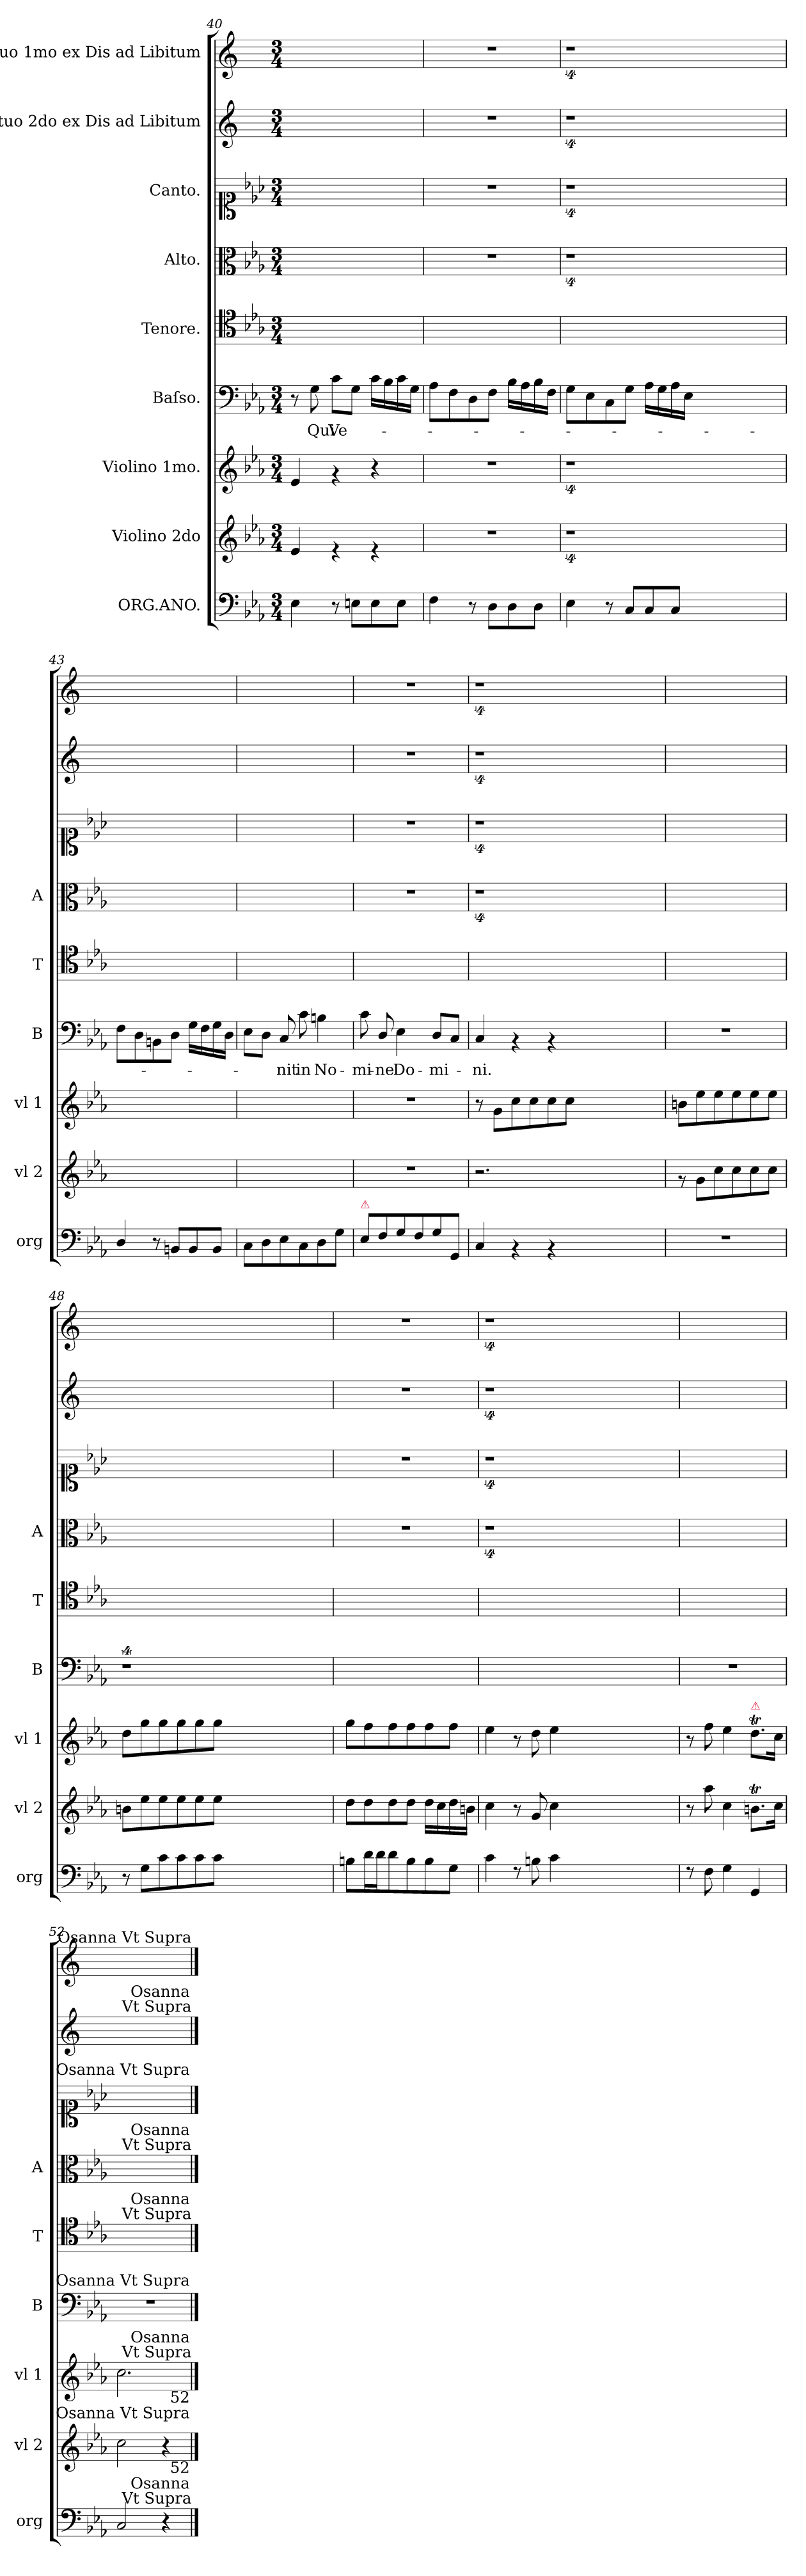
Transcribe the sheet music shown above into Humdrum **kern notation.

**kern	**kern	**kern	**kern	**text	**kern	**kern	**kern	**kern	**kern
*part9	*part8	*part7	*part6	*part6	*part5	*part4	*part3	*part2	*part1
*staff9	*staff8	*staff7	*staff6	*staff6	*staff5	*staff4	*staff3	*staff2	*staff1
*I"ORG.ANO.	*I"Violino 2do	*I"Violino 1mo.	*I"Baſso.	*	*I"Tenore.	*I"Alto.	*I"Canto.	*I"Lituo 2do ex Dis ad Libitum	*I"Lituo 1mo ex Dis ad Libitum
*I'org	*I'vl 2	*I'vl 1	*I'B	*	*I'T	*I'A	*	*	*
*clefF4	*clefG2	*clefG2	*clefF4	*	*clefC4	*clefC3	*clefC1	*clefG2	*clefG2
*	*	*	*	*	*	*	*	*ITrd-2c-3	*ITrd-2c-3
*k[b-e-a-]	*k[b-e-a-]	*k[b-e-a-]	*k[b-e-a-]	*	*k[b-e-a-]	*k[b-e-a-]	*k[b-e-a-]	*k[b-e-a-]	*k[b-e-a-]
*c:	*c:	*c:	*c:	*	*c:	*c:	*c:	*c:	*c:
*M3/4	*M3/4	*M3/4	*M3/4	*	*M3/4	*M3/4	*M3/4	*M3/4	*M3/4
=40	=40	=40	=40	=40	=40	=40	=40	=40	=40
4E-\	4e-/	4e-/	8r	.	2.ryy	2.ryy	2.ryy	2.ryy	2.ryy
.	.	.	8G\	Qui	.	.	.	.	.
8r	4re	4rg	8c\L	Ve-	.	.	.	.	.
8En\L	.	.	8G\J	.	.	.	.	.	.
8E\	4re	4r	16c\LL	.	.	.	.	.	.
.	.	.	16B-\	.	.	.	.	.	.
8E\J	.	.	16c\	.	.	.	.	.	.
.	.	.	16G\JJ	.	.	.	.	.	.
=41	=41	=41	=41	=41	=41	=41	=41	=41	=41
4F\	2.r	2.r	8A-\L	.	2.ryy	2.r	2.r	2.r	2.r
.	.	.	8F\	.	.	.	.	.	.
8r	.	.	8D\	.	.	.	.	.	.
8D\L	.	.	8F\J	.	.	.	.	.	.
8D\	.	.	16B-\LL	.	.	.	.	.	.
.	.	.	16A-\	.	.	.	.	.	.
8D\J	.	.	16B-\	.	.	.	.	.	.
.	.	.	16F\JJ	.	.	.	.	.	.
=42	=42	=42	=42	=42	=42	=42	=42	=42	=42
4E-\	4%9r	4%9r	8G\L	.	2.ryy	4%9r	4%9r	4%9r	4%9r
.	.	.	8E-\	.	.	.	.	.	.
8r	.	.	8C\	.	.	.	.	.	.
8C/L	.	.	8G\J	.	.	.	.	.	.
8C/	.	.	16A-\LL	.	.	.	.	.	.
.	.	.	16G\	.	.	.	.	.	.
8C/J	.	.	16A-\	.	.	.	.	.	.
.	.	.	16E-\JJ	.	.	.	.	.	.
1.ryy	.	.	1.ryy	.	1.ryy	.	.	.	.
=43	=43	=43	=43	=43	=43	=43	=43	=43	=43
4D/	2.ryy	2.ryy	8F\L	.	2.ryy	2.ryy	2.ryy	2.ryy	2.ryy
.	.	.	8D\	.	.	.	.	.	.
8r	.	.	8BBn\	.	.	.	.	.	.
8BBn/L	.	.	8D\J	.	.	.	.	.	.
8BB/	.	.	16G\LL	.	.	.	.	.	.
.	.	.	16F\	.	.	.	.	.	.
8BB/J	.	.	16G\	.	.	.	.	.	.
.	.	.	16D\JJ	.	.	.	.	.	.
=44	=44	=44	=44	=44	=44	=44	=44	=44	=44
8C\L	2.ryy	2.ryy	8E-\L	.	2.ryy	2.ryy	2.ryy	2.ryy	2.ryy
8D\	.	.	8D\J	.	.	.	.	.	.
8E-\	.	.	8C/	-nit	.	.	.	.	.
8C\	.	.	8c\	in	.	.	.	.	.
8D\	.	.	4Bn\	No-	.	.	.	.	.
8G\J	.	.	.	.	.	.	.	.	.
=45	=45	=45	=45	=45	=45	=45	=45	=45	=45
!LO:TX:a:color=crimson:t=⚠	!	!	!	!	!	!	!	!	!
8E-/L	2.r	2.r	8c\	-mi-	2.ryy	2.r	2.r	2.r	2.r
8F/	.	.	8D/	-ne	.	.	.	.	.
8G/	.	.	4E-\	Do-	.	.	.	.	.
8F/	.	.	.	.	.	.	.	.	.
8G/	.	.	8D/L	-mi-	.	.	.	.	.
8GG/J	.	.	8C/J	.	.	.	.	.	.
=46	=46	=46	=46	=46	=46	=46	=46	=46	=46
4C/	2.r	8r	4C/	-ni.	2.ryy	4%9r	4%9r	4%9r	4%9r
.	.	8g\L	.	.	.	.	.	.	.
4rBB	.	8cc\	4rBB	.	.	.	.	.	.
.	.	8cc\	.	.	.	.	.	.	.
4rBB	.	8cc\	4rBB	.	.	.	.	.	.
.	.	8cc\J	.	.	.	.	.	.	.
1.ryy	1.ryy	1.ryy	1.ryy	.	1.ryy	.	.	.	.
=47	=47	=47	=47	=47	=47	=47	=47	=47	=47
2.r	8rg	8bn\L	2.r	.	2.ryy	2.ryy	2.ryy	2.ryy	2.ryy
.	8g\L	8ee-\	.	.	.	.	.	.	.
.	8cc\	8ee-\	.	.	.	.	.	.	.
.	8cc\	8ee-\	.	.	.	.	.	.	.
.	8cc\	8ee-\	.	.	.	.	.	.	.
.	8cc\J	8ee-\J	.	.	.	.	.	.	.
=48	=48	=48	=48	=48	=48	=48	=48	=48	=48
8r	8bn\L	8dd\L	4%9r	.	2.ryy	0ryy	0ryy	0ryy	0ryy
8G\L	8ee-\	8gg\	.	.	.	.	.	.	.
8c\	8ee-\	8gg\	.	.	.	.	.	.	.
8c\	8ee-\	8gg\	.	.	.	.	.	.	.
8c\	8ee-\	8gg\	.	.	.	.	.	.	.
8c\J	8ee-\J	8gg\J	.	.	.	.	.	.	.
1.ryy	1.ryy	1.ryy	.	.	1.ryy	.	.	.	.
.	.	.	.	.	.	4ryy	4ryy	4ryy	4ryy
=49	=49	=49	=49	=49	=49	=49	=49	=49	=49
8Bn\L	8dd\L	8gg\L	2.ryy	.	2.ryy	2.r	2.r	2.r	2.r
16d\L	8dd\	8ff\	.	.	.	.	.	.	.
16d\J	.	.	.	.	.	.	.	.	.
8d\	8dd\	8ff\	.	.	.	.	.	.	.
8B\	8dd\J	8ff\	.	.	.	.	.	.	.
8B\	16dd\LL	8ff\	.	.	.	.	.	.	.
.	16cc\	.	.	.	.	.	.	.	.
8G\J	16dd\	8ff\J	.	.	.	.	.	.	.
.	16bn\JJ	.	.	.	.	.	.	.	.
=50	=50	=50	=50	=50	=50	=50	=50	=50	=50
4c\	4cc\	4ee-\	0ryy	.	2.ryy	4%9r	4%9r	4%9r	4%9r
8rF	8r	8r	.	.	.	.	.	.	.
8Bn\	8g/	8dd\	.	.	.	.	.	.	.
4c\	4cc\	4ee-\	.	.	.	.	.	.	.
1.ryy	1.ryy	1.ryy	.	.	1.ryy	.	.	.	.
.	.	.	4ryy	.	.	.	.	.	.
=51	=51	=51	=51	=51	=51	=51	=51	=51	=51
8rF	8r	8r	2.r	.	2.ryy	2.ryy	2.ryy	2.ryy	2.ryy
8F\	8aa-\	8ff\	.	.	.	.	.	.	.
4G\	4cc\	4ee-\	.	.	.	.	.	.	.
!	!	!LO:TX:a:color=crimson:t=⚠	!	!	!	!	!	!	!
4GG/	8.bnt\L	8.ddt\L	.	.	.	.	.	.	.
.	16cc\Jk	16cc\Jk	.	.	.	.	.	.	.
=52	=52	=52	=52	=52	=52	=52	=52	=52	=52
2C/	2cc\	2.cc\	2.r	.	2.ryy	2.ryy	2.ryy	2.ryy	2.ryy
4r	4r	.	.	.	.	.	.	.	.
!	!	!	!	!	!	!	!	!	!LO:TX:a:t=Osanna Vt Supra
!	!	!	!	!	!	!	!	!LO:TX:a:t=Osanna\nVt Supra	!
!	!	!	!	!	!	!	!LO:TX:a:t=Osanna Vt Supra	!	!
!	!	!	!	!	!	!LO:TX:a:t=Osanna\nVt Supra	!	!	!
!	!	!	!	!	!LO:TX:a:t=Osanna\nVt Supra	!	!	!	!
!	!	!	!LO:TX:a:t=Osanna Vt Supra	!	!	!	!	!	!
!	!	!LO:TX:a:t=Osanna\nVt Supra	!	!	!	!	!	!	!
!	!LO:TX:a:t=Osanna Vt Supra	!	!	!	!	!	!	!	!
!	!LO:TX:a:t=52	!	!	!	!	!	!	!	!
!LO:TX:a:t=Osanna\nVt Supra	!	!	!	!	!	!	!	!	!
!LO:TX:a:t=52	!	!	!	!	!	!	!	!	!
==	==	==	==	==	==	==	==	==	==
*-	*-	*-	*-	*-	*-	*-	*-	*-	*-
